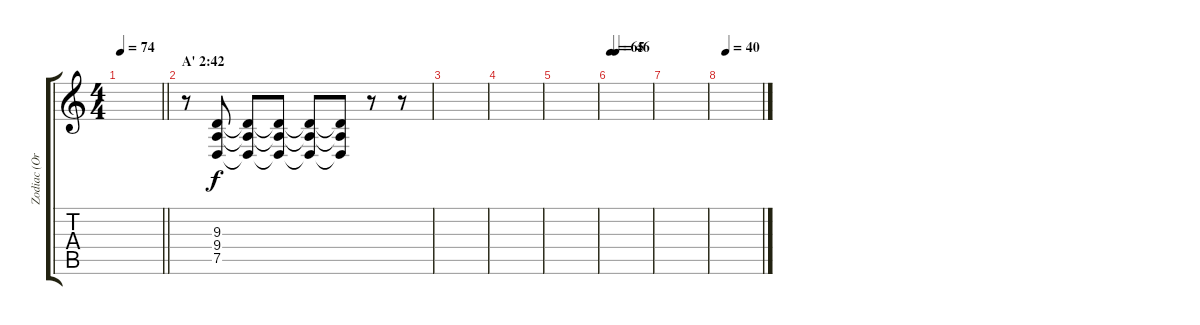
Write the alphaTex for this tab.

\track ("Zodiac (Organ,Synthesizer,electric Piano" "Zodiac (Or") {instrument stringensemble1}
\staff {score tabs}
\tuning (D4 A3 F3 C3 G2 D2) {hide}
\ts (4 4)
\tempo 74
\clef g2
\barLineRight lightlight
\ks c
|
\section ("" "A' 2:42")
r.8{instrument synthstrings1} (9.3 9.4 7.5).8 (9.3{t} 9.4{t} 7.5{t}).8{dy f} (9.3{t} 9.4{t} 7.5{t}).8 (9.3{t} 9.4{t} 7.5{t}).8 (9.3{t} 9.4{t} 7.5{t}).8 r.8 r.8 |
|
|
|
\tempo 65
\tempo (46 0.125)
|
|
\tempo (40 0.125)
